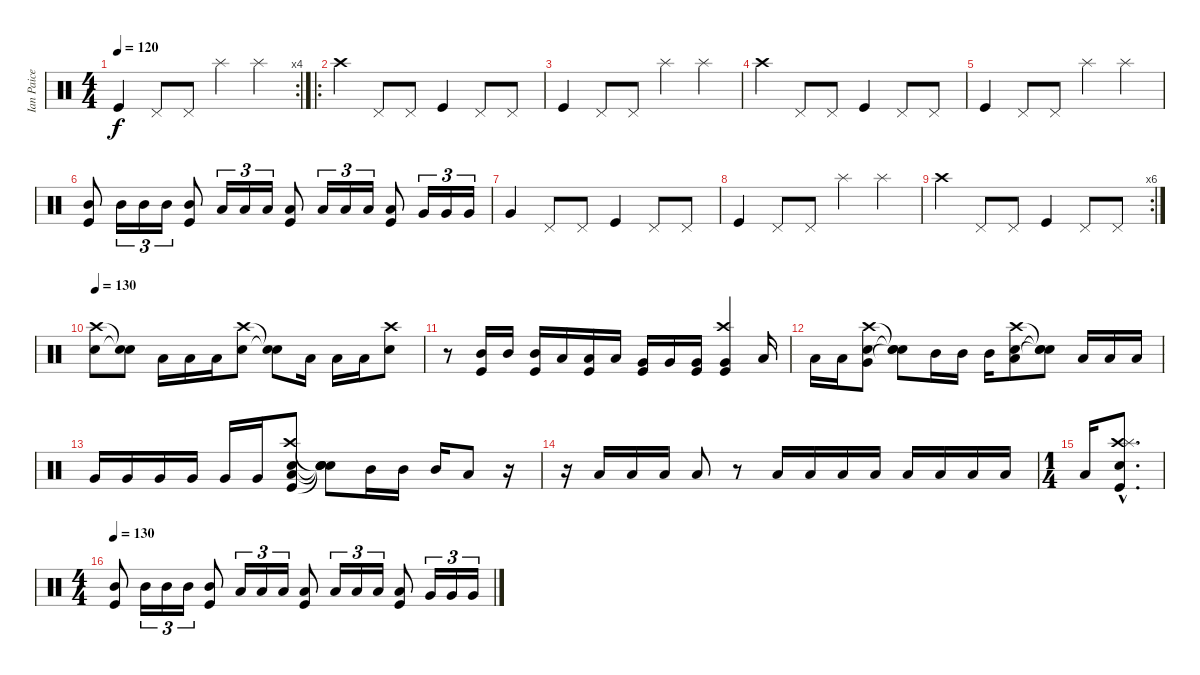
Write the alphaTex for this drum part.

\track ("Ian Paice" "Ian Paice") {instrument percussion}
\staff {score}
\articulation defaults
\rc 4
\ts (4 4)
\tempo 120
\clef neutral
\ks c "Kick (hit)".4{dy f} "Pedal Hi-Hat (hit)".8 "Pedal Hi-Hat (hit)".8 "Splash (hit)".4 "Splash (hit)".4
|
\ro "Crash high (hit)".4 "Pedal Hi-Hat (hit)".8 "Pedal Hi-Hat (hit)".8 "Kick (hit)".4 "Pedal Hi-Hat (hit)".8 "Pedal Hi-Hat (hit)".8
|
"Kick (hit)".4 "Pedal Hi-Hat (hit)".8 "Pedal Hi-Hat (hit)".8 "Splash (hit)".4 "Splash (hit)".4 |
"Crash high (hit)".4 "Pedal Hi-Hat (hit)".8 "Pedal Hi-Hat (hit)".8 "Kick (hit)".4 "Pedal Hi-Hat (hit)".8 "Pedal Hi-Hat (hit)".8 |
"Kick (hit)".4 "Pedal Hi-Hat (hit)".8 "Pedal Hi-Hat (hit)".8 "Splash (hit)".4 "Splash (hit)".4 |
("Mid Tom (hit)" "Kick (hit)").8 "Mid Tom (hit)".16{tu (3 2)} "Mid Tom (hit)".16{tu (3 2)} "Mid Tom (hit)".16{tu (3 2)} ("Mid Tom (hit)" "Kick (hit)").8 "Low Tom (hit)".16{tu (3 2)} "Low Tom (hit)".16{tu (3 2)} "Low Tom (hit)".16{tu (3 2)} ("Low Tom (hit)" "Kick (hit)").8 "Low Tom (hit)".16{tu (3 2)} "Low Tom (hit)".16{tu (3 2)} "Low Tom (hit)".16{tu (3 2)} ("Low Tom (hit)" "Kick (hit)").8 "Very Low Tom (hit)".16{tu (3 2)} "Very Low Tom (hit)".16{tu (3 2)} "Very Low Tom (hit)".16{tu (3 2)} |
"Very Low Tom (hit)".4 "Pedal Hi-Hat (hit)".8 "Pedal Hi-Hat (hit)".8 "Kick (hit)".4 "Pedal Hi-Hat (hit)".8 "Pedal Hi-Hat (hit)".8 |
"Kick (hit)".4 "Pedal Hi-Hat (hit)".8 "Pedal Hi-Hat (hit)".8 "Splash (hit)".4 "Splash (hit)".4 |
\rc 6 "Crash high (hit)".4 "Pedal Hi-Hat (hit)".8 "Pedal Hi-Hat (hit)".8 "Kick (hit)".4 "Pedal Hi-Hat (hit)".8 "Pedal Hi-Hat (hit)".8
|
\tempo 130
("Crash high (hit)" "Snare (hit) 2").8 ("Snare (hit)"{t} "Snare (hit)"{t}).8 "Low Tom (hit)".16 "Low Tom (hit)".16 "Low Tom (hit)".16 ("Snare (hit) 2" "Crash high (hit)").8 ("Snare (hit)"{t} "Snare (hit)"{t}).8 "Low Tom (hit)".16 "Low Tom (hit)".16 "Low Tom (hit)".16 ("Snare (hit) 2" "Crash high (hit)").8 |
r.8 ("Mid Tom (hit)" "Kick (hit)").16 "Mid Tom (hit)".16 ("Mid Tom (hit)" "Kick (hit)").16 "Low Tom (hit)".16 ("Low Tom (hit)" "Kick (hit)").16 "Low Tom (hit)".16 ("Very Low Tom (hit)" "Kick (hit)").16 "Very Low Tom (hit)".16 ("Very Low Tom (hit)" "Kick (hit)").16 ("Very Low Tom (hit)" "Crash high (hit)" "Kick (hit)").4 "Low Tom (hit)".16 |
"Low Tom (hit)".16 "Low Tom (hit)".16 ("Very Low Tom (hit)" "Snare (hit) 2" "Crash high (hit)").8 ("Snare (hit)"{t} "Snare (hit)"{t} "Snare (hit)"{t}).8 "Mid Tom (hit)".16 "Mid Tom (hit)".16 "Mid Tom (hit)".16 ("Low Tom (hit)" "Snare (hit) 2" "Crash high (hit)").8 ("Snare (hit)"{t} "Snare (hit)"{t} "Snare (hit)"{t}).8 "Low Tom (hit)".16 "Low Tom (hit)".16 "Low Tom (hit)".16 |
"Very Low Tom (hit)".16 "Very Low Tom (hit)".16 "Very Low Tom (hit)".16 "Very Low Tom (hit)".16 "Very Low Tom (hit)".16 "Very Low Tom (hit)".16 ("Low Tom (hit)" "Crash high (hit)" "Snare (hit) 2" "Kick (hit)").8 ("Snare (hit)"{t} "Snare (hit)"{t} "Snare (hit)"{t} "Snare (hit)"{t}).8 "Mid Tom (hit)".16 "Mid Tom (hit)".16 "Mid Tom (hit)".16 "Low Tom (hit)".8 r.16 |
r.16 "Low Tom (hit)".16 "Low Tom (hit)".16 "Low Tom (hit)".16 "Low Tom (hit)".8 r.8 "Low Tom (hit)".16 "Low Tom (hit)".16 "Low Tom (hit)".16 "Low Tom (hit)".16 "Low Tom (hit)".16 "Low Tom (hit)".16 "Low Tom (hit)".16 "Low Tom (hit)".16 |
\ts (1 4)
"Low Tom (hit)".16 ("Crash high (hit)"{hac} "Snare (hit) 2"{hac} "Kick (hit)"{hac} "Splash (hit)"{hac}).8{d} |
\ts (4 4)
\tempo 130
("Mid Tom (hit)" "Kick (hit)").8 "Mid Tom (hit)".16{tu (3 2)} "Mid Tom (hit)".16{tu (3 2)} "Mid Tom (hit)".16{tu (3 2)} ("Mid Tom (hit)" "Kick (hit)").8 "Low Tom (hit)".16{tu (3 2)} "Low Tom (hit)".16{tu (3 2)} "Low Tom (hit)".16{tu (3 2)} ("Low Tom (hit)" "Kick (hit)").8 "Low Tom (hit)".16{tu (3 2)} "Low Tom (hit)".16{tu (3 2)} "Low Tom (hit)".16{tu (3 2)} ("Low Tom (hit)" "Kick (hit)").8 "Very Low Tom (hit)".16{tu (3 2)} "Very Low Tom (hit)".16{tu (3 2)} "Very Low Tom (hit)".16{tu (3 2)}
